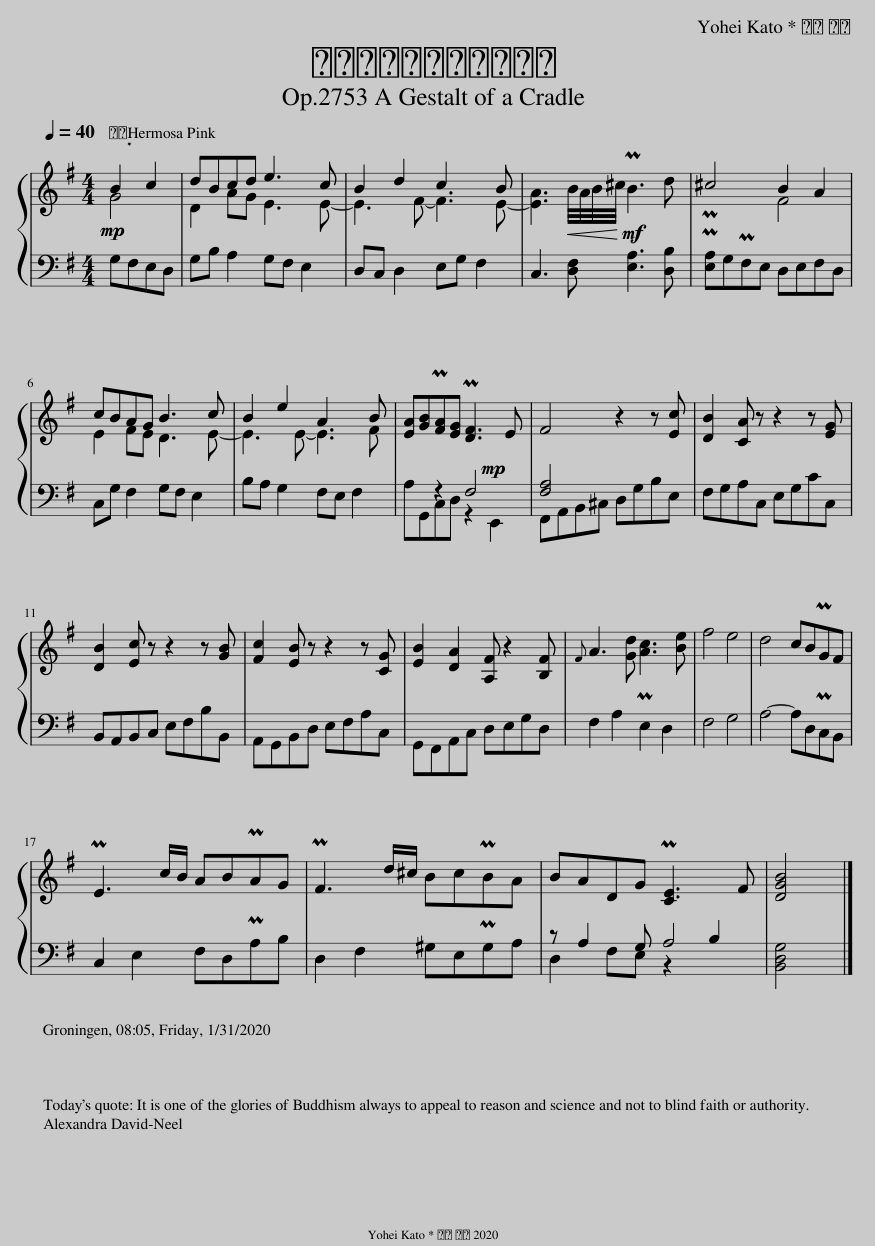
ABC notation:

X:1
%%score { ( 1 2 ) | ( 3 4 ) }
L:1/8
Q:1/4=40
M:4/4
I:linebreak $
K:G
V:1 treble
V:2 treble
V:3 bass
V:4 bass
V:1
!mp! G4 | D2 AG E3 E- | E3 F- F3 E- | [EA]3!<(! B/4A/4B/4^c/4!mf! PB3 d!<)! | P^c4 F4 |$ %5
 E2 FE D3 E- | E3 E- E3 F | [EA][GB]P[FA][EG] P[DF]3 E | F4 z2 z [Ec] | [DB]2 [CA] z z2 z [EG] |$ %10
 [DB]2 [Ec] z z2 z [GB] | [Fc]2 [EB] z z2 z [CG] | [EB]2 [DA]2 [A,F] z2 [B,F] |{F} A3 [Gd] [Ac]3 [Be] | f4 e4 | %15
 d4 cBPGF |$ PE3 c/B/ ABPAG | PF3 d/^c/ BcPBA | BADG P[CE]3 F | [DGB]4 |] %20
V:2
 B2 c2 | dBcd e3 c | B2 d2 c3 B | x8 | x4 B2 A2 |$ %5
 cBAG B3 c | B2 e2 A3 B | x8 | x8 | x8 |$ %10
 x8 | x8 | x8 | x8 | x8 | %15
 x8 |$ x8 | x8 | x8 | x4 |] %20
V:3
 G,F,E,D, | G,B, A,2 G,F, E,2 | D,C, D,2 E,G, F,2 | C,3 [D,F,] [E,A,]3 [D,B,] | P[E,A,]G,PF,E, D,E,F,D, |$ %5
 C,G, F,2 G,F, E,2 | B,A, G,2 F,E, F,2 | A,G,,C,D, z2!mp! E,,2 | F,,A,,B,,^C, D,G,B,E, | F,G,A,C, E,G,CC, |$ %10
 B,,A,,B,,C, E,F,B,B,, | A,,G,,B,,D, E,F,A,C, | G,,F,,A,,C, D,E,G,D, | F,2 A,2 PE,2 D,2 | F,4 G,4 | %15
 A,4- A,D,PC,B,, |$ C,2 E,2 F,D,PA,B, | D,2 F,2 ^G,E,PG,A, | D,2 F,E, z2 B,2 | [B,,D,G,]4 |] %20
V:4
 x4 | x8 | x8 | x8 | x8 |$ %5
 x8 | x8 | x2 z2 F,4 | [F,A,]4 x4 | x8 |$ %10
 x8 | x8 | x8 | x8 | x8 | %15
 x8 |$ x8 | x8 | z A,2 G, A,4 | x4 |] %20
